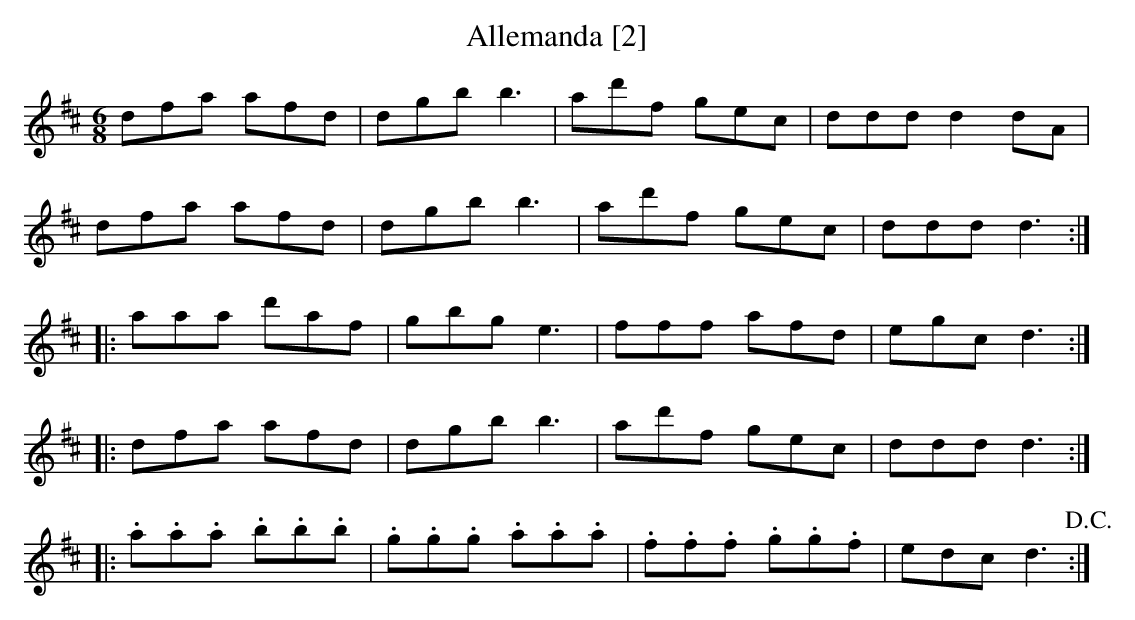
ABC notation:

X:1
T:Allemanda [2]
M:6/8
L:1/8
K:D
dfa afd|dgb b3|ad'f gec|ddd d2dA|
dfa afd|dgb b3|ad'f gec|ddd d3:|
|:aaa d'af|gbg e3|fff afd|egc d3:|
|:dfa afd|dgb b3|ad'f gec|ddd d3:|
|:.a.a.a .b.b.b|.g.g.g .a.a.a|.f.f.f .g.g.f|edc d3!D.C.!:|]
